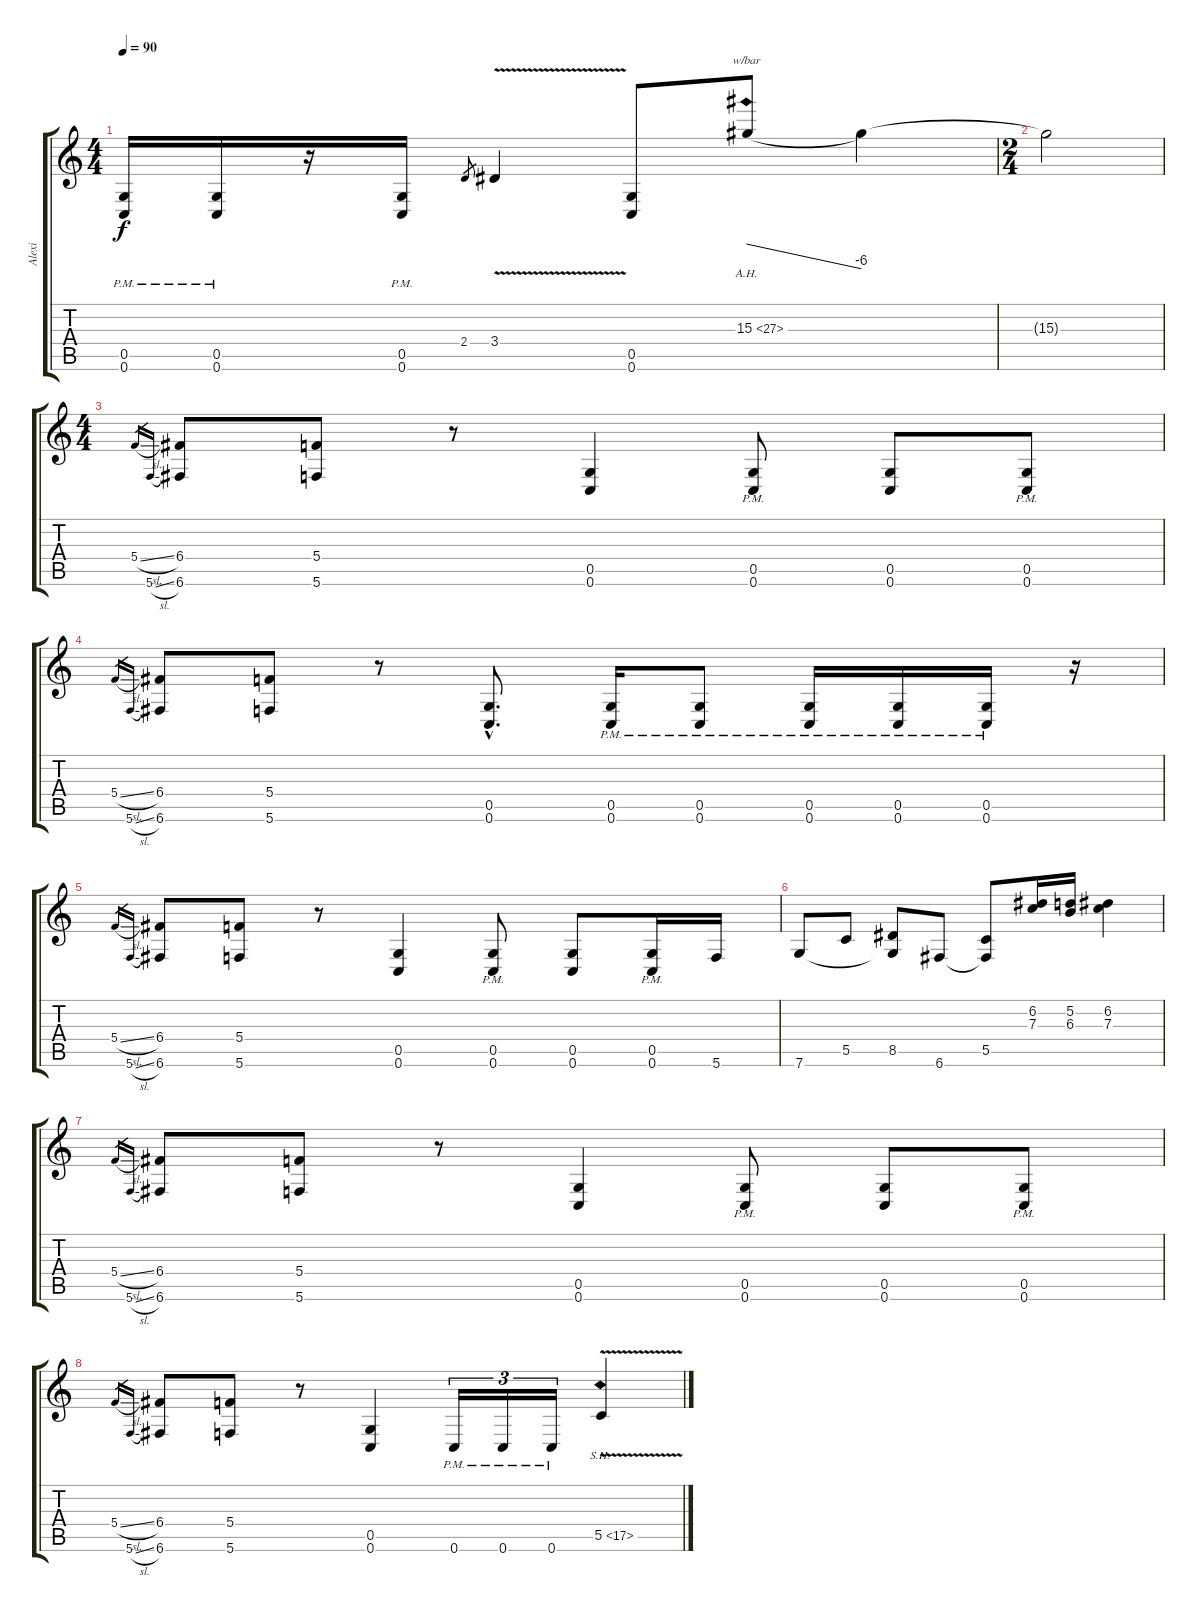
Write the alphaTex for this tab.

\track ("Alexi" "Alexi") {instrument distortionguitar}
\staff {score tabs}
\tuning (D4 A3 F3 C3 G2 C2) {hide}
\ts (4 4)
\tempo 90
\clef g2
\ks c
(0.5{pm} 0.6).16{dy f} (0.5{pm} 0.6).16 r.16 (0.5{pm} 0.6).16 2.4.8{gr} 3.4{v}.4 (0.5 0.6).8 15.3{ah 12}.8{tbe (dive default 0 0 60 -24)} 15.3{t}.4 |
\ts (2 4)
15.3{t}.2 |
\ts (4 4)
5.4{sl}.16{gr} 5.6{sl}.16{gr} (6.4 6.6).8 (5.4 5.6).8 r.8 (0.5 0.6).4 (0.5{pm} 0.6{pm}).8 (0.5 0.6).8 (0.5{pm} 0.6{pm}).8 |
5.4{sl}.16{gr} 5.6{sl}.16{gr} (6.4 6.6).8 (5.4 5.6).8 r.8 (0.5{hac} 0.6{hac}).8{d} (0.5{pm} 0.6{pm}).16 (0.5{pm} 0.6{pm}).8 (0.5{pm} 0.6{pm}).16 (0.5{pm} 0.6{pm}).16 (0.5{pm} 0.6{pm}).16 r.16 |
5.4{sl}.16{gr} 5.6{sl}.16{gr} (6.4 6.6).8 (5.4 5.6).8 r.8 (0.5 0.6).4 (0.5{pm} 0.6{pm}).8 (0.5 0.6).8 (0.5{pm} 0.6{pm}).16 5.6.16 |
7.6.8 5.5.8 (8.5 7.6{t}).8 6.6.8 (5.5 6.6{t}).8 (6.2 7.3).16 (5.2 6.3).16 (6.2 7.3).4 |
5.4{sl}.16{gr} 5.6{sl}.16{gr} (6.4 6.6).8 (5.4 5.6).8 r.8 (0.5 0.6).4 (0.5{pm} 0.6{pm}).8 (0.5 0.6).8 (0.5{pm} 0.6{pm}).8 |
5.4{sl}.16{gr} 5.6{sl}.16{gr} (6.4 6.6).8 (5.4 5.6).8 r.8 (0.5 0.6).4 0.6{pm}.16{tu (3 2)} 0.6{pm}.16{tu (3 2)} 0.6{pm}.16{tu (3 2)} 5.5{sh 12 v}.4
